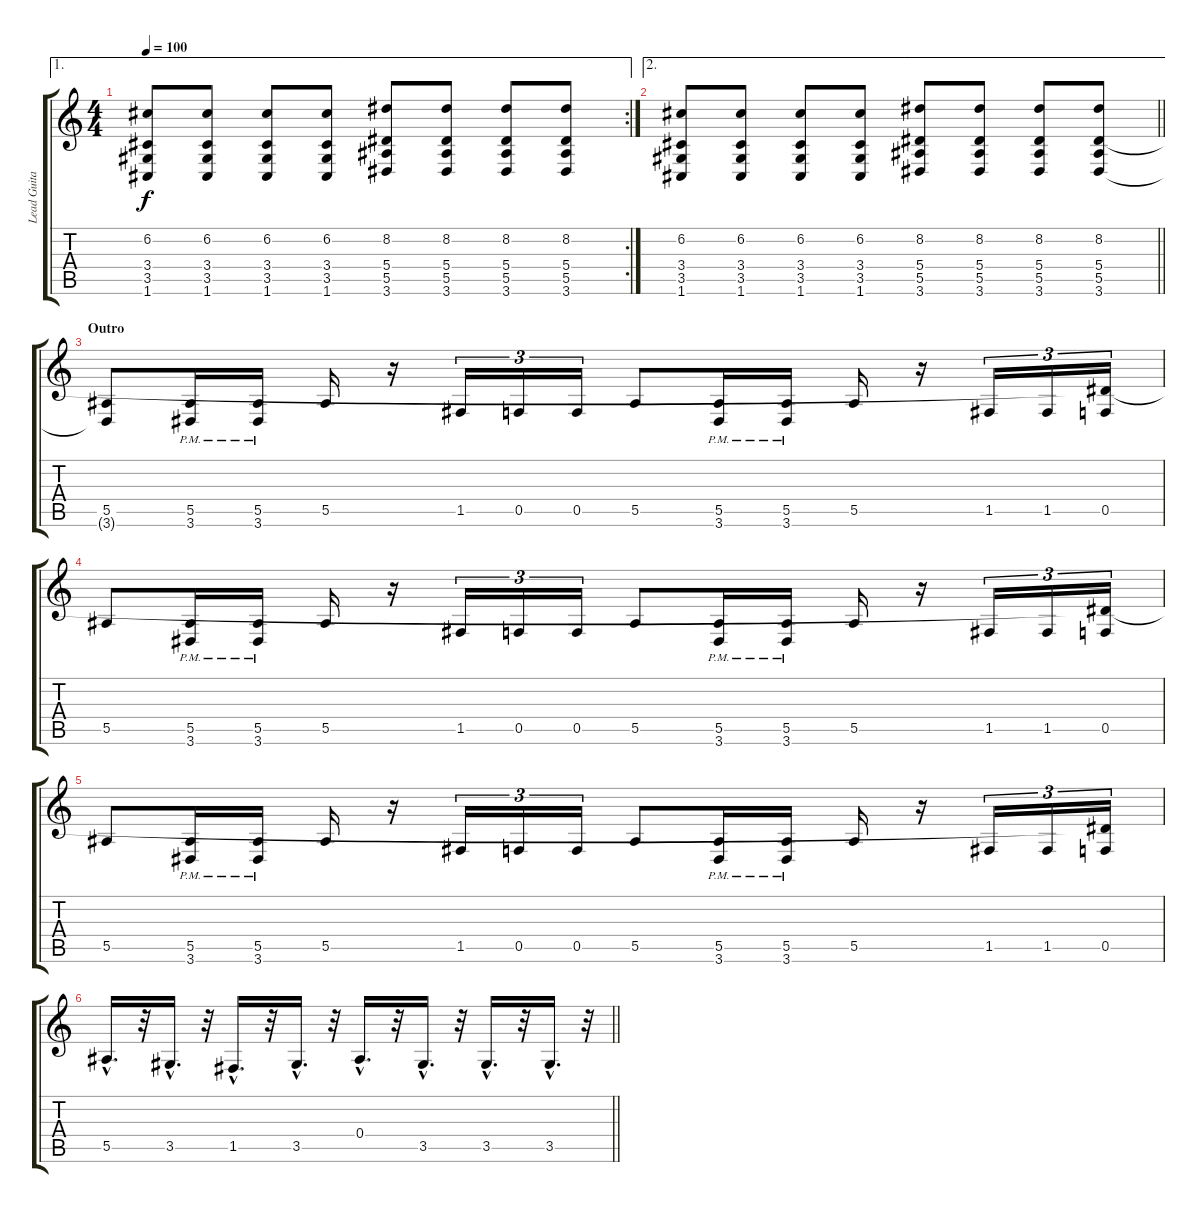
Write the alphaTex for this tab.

\track ("Lead Guitar 2" "Lead Guita") {instrument distortionguitar}
\staff {score tabs}
\tuning (C4 G3 Eb3 Bb2 F2 C2) {hide}
\ae 1
\rc 2
\ts (4 4)
\tempo 100
\clef g2
\ks c
(6.2 3.4 3.5 1.6).8{dy f} (6.2 3.4 3.5 1.6).8 (6.2 3.4 3.5 1.6).8 (6.2 3.4 3.5 1.6).8 (8.2 5.4 5.5 3.6).8 (8.2 5.4 5.5 3.6).8 (8.2 5.4 5.5 3.6).8 (8.2 5.4 5.5 3.6).8 |
\ae 2
\barLineRight lightlight
(6.2 3.4 3.5 1.6).8 (6.2 3.4 3.5 1.6).8 (6.2 3.4 3.5 1.6).8 (6.2 3.4 3.5 1.6).8 (8.2 5.4 5.5 3.6).8 (8.2 5.4 5.5 3.6).8 (8.2 5.4 5.5 3.6).8 (8.2 5.4 5.5 3.6).8 |
\section ("" "Outro")
(5.5 3.6{t}).8 (5.5{pm} 3.6{pm}).16 (5.5{pm} 3.6{pm}).16 5.5.16 r.16 1.5.16{tu (3 2)} 0.5.16{tu (3 2)} 0.5.16{tu (3 2)} 5.5.8 (5.5{pm} 3.6{pm}).16 (5.5{pm} 3.6{pm}).16 5.5.16 r.16 1.5.16{tu (3 2)} 1.5.16{tu (3 2)} (5.4{t} 0.5).16{tu (3 2)} |
5.5.8 (5.5{pm} 3.6{pm}).16 (5.5{pm} 3.6{pm}).16 5.5.16 r.16 1.5.16{tu (3 2)} 0.5.16{tu (3 2)} 0.5.16{tu (3 2)} 5.5.8 (5.5{pm} 3.6{pm}).16 (5.5{pm} 3.6{pm}).16 5.5.16 r.16 1.5.16{tu (3 2)} 1.5.16{tu (3 2)} (5.4{t} 0.5).16{tu (3 2)} |
5.5.8 (5.5{pm} 3.6{pm}).16 (5.5{pm} 3.6{pm}).16 5.5.16 r.16 1.5.16{tu (3 2)} 0.5.16{tu (3 2)} 0.5.16{tu (3 2)} 5.5.8 (5.5{pm} 3.6{pm}).16 (5.5{pm} 3.6{pm}).16 5.5.16 r.16 1.5.16{tu (3 2)} 1.5.16{tu (3 2)} (5.4{t} 0.5).16{tu (3 2)} |
\barLineRight lightlight
5.5{hac}.16{d} r.32 3.5{hac}.16{d} r.32 1.5{hac}.16{d} r.32 3.5{hac}.16{d} r.32 0.4{hac}.16{d} r.32 3.5{hac}.16{d} r.32 3.5{hac}.16{d} r.32 3.5{hac}.16{d} r.32
